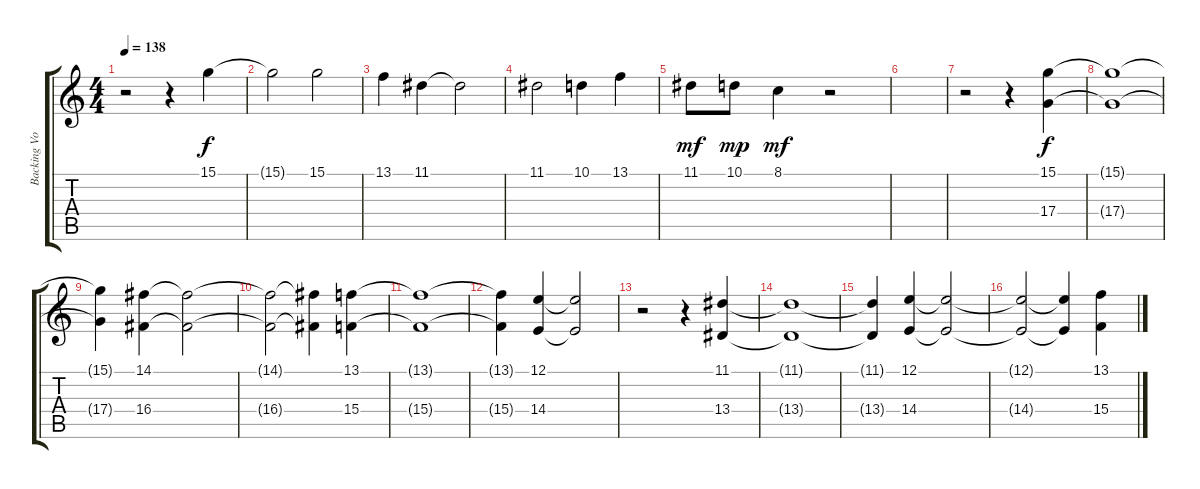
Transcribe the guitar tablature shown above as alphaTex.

\track ("Backing Vocal" "Backing Vo") {instrument voiceoohs}
\staff {score tabs}
\tuning (E4 B3 G3 D3 A2 E2) {hide}
\ts (4 4)
\tempo 138
\clef g2
\ks c
r.2{dy f} r.4 15.1.4{instrument choiraahs} |
15.1{t}.2 15.1.2 |
13.1.4 11.1.4 11.1{t}.2 |
11.1.2 10.1.4 13.1.4 |
11.1.8{dy mf} 10.1.8{dy mp} 8.1.4{dy mf} r.2 |
|
r.2 r.4 (15.1 17.4).4{dy f} |
(15.1{t} 17.4{t}).1 |
(15.1{t} 17.4{t}).4 (14.1 16.4).4 (14.1{t} 16.4{t}).2 |
(14.1{t} 16.4{t}).2 (14.1{t} 16.4{t}).4 (13.1 15.4).4 |
(13.1{t} 15.4{t}).1 |
(13.1{t} 15.4{t}).4 (12.1 14.4).4 (12.1{t} 14.4{t}).2 |
r.2 r.4 (11.1 13.4).4 |
(11.1{t} 13.4{t}).1 |
(11.1{t} 13.4{t}).4 (12.1 14.4).4 (12.1{t} 14.4{t}).2 |
(12.1{t} 14.4{t}).2 (12.1{t} 14.4{t}).4 (13.1 15.4).4
